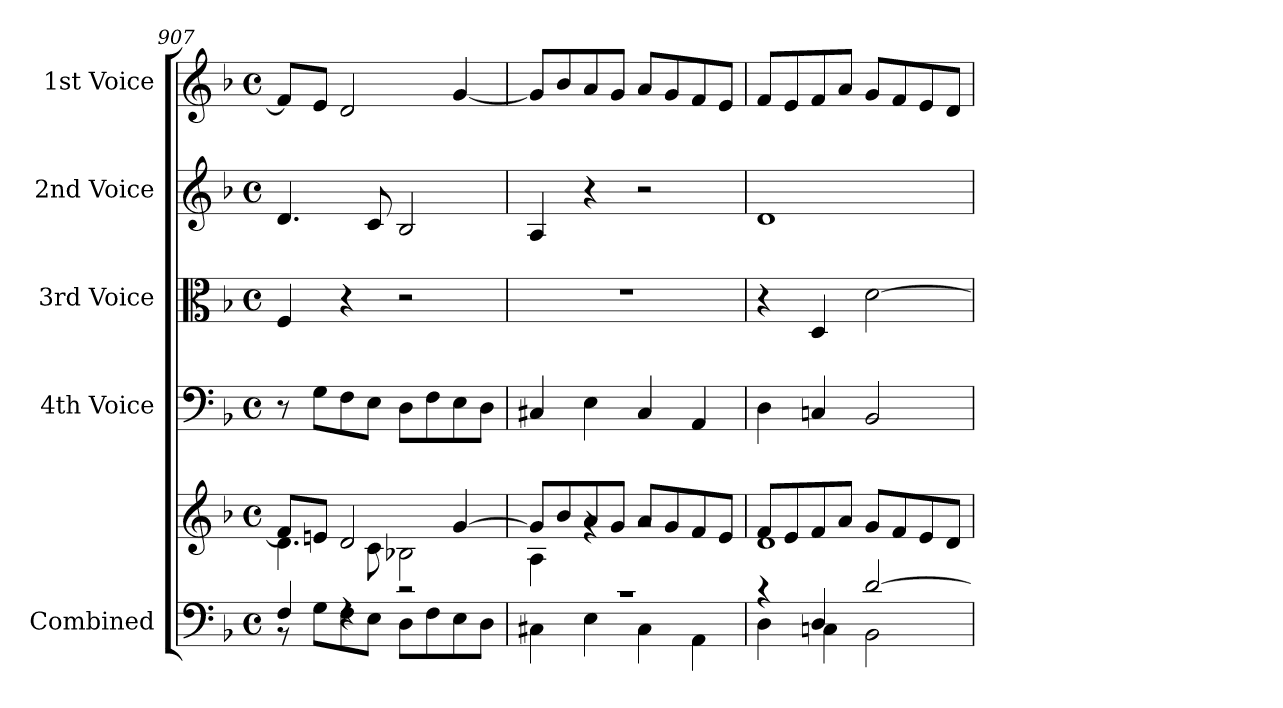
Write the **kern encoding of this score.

**kern	**kern	**kern	**kern	**kern	**kern
*part5	*part5	*part4	*part3	*part2	*part1
*staff6	*staff5	*staff4	*staff3	*staff2	*staff1
*I"Combined	*	*I"4th Voice	*I"3rd Voice	*I"2nd Voice	*I"1st Voice
!!LO:LB:g=z
*clefF4	*clefG2	*clefF4	*clefC3	*clefG2	*clefG2
*k[b-]	*k[b-]	*k[b-]	*k[b-]	*k[b-]	*k[b-]
*M4/4	*M4/4	*M4/4	*M4/4	*M4/4	*M4/4
*met(c)	*met(c)	*met(c)	*met(c)	*met(c)	*met(c)
=907	=907	=907	=907	=907	=907
*^	*^	*	*	*	*
4F/	8r	8f/L]	4.d\	8r	4F/	4.d/	8f/L]
.	8G\L	8en/J	.	8G\L	.	.	8e/J
4rF	8F\	2d/	.	8F\	4r	.	2d/
.	8E\J	.	8c\	8E\J	.	8c/	.
2r	8D\L	.	2B-X\	8D\L	2r	2B-/	.
.	8F\	.	.	8F\	.	.	.
.	8E\	[4g/	.	8E\	.	.	[4g/
.	8D\J	.	.	8D\J	.	.	.
=908	=908	=908	=908	=908	=908	=908	=908
1r	4C#X\	8g/L]	4A\	4C#X/	1r	4A/	8g/L]
.	.	8b-/	.	.	.	.	8b-/
.	4E\	8a/	4rg	4E\	.	4r	8a/
.	.	8g/J	.	.	.	.	8g/J
.	4C#\	8a/L	2rg	4C#/	.	2r	8a/L
.	.	8g/	.	.	.	.	8g/
.	4AA\	8f/	.	4AA/	.	.	8f/
.	.	8e/J	.	.	.	.	8e/J
=909	=909	=909	=909	=909	=909	=909	=909
4r	4D\	8f/L	1d	4D\	4r	1d	8f/L
.	.	8e/	.	.	.	.	8e/
4D/	4Cn\	8f/	.	4Cn/	4D/	.	8f/
.	.	8a/J	.	.	.	.	8a/J
[2d/	2BB-\	8g/L	.	2BB-/	[2d\	.	8g/L
.	.	8f/	.	.	.	.	8f/
.	.	8e/	.	.	.	.	8e/
.	.	8d/J	.	.	.	.	8d/J
*v	*v	*	*	*	*	*	*
*	*v	*v	*	*	*	*
=	=	=	=	=	=
*-	*-	*-	*-	*-	*-
